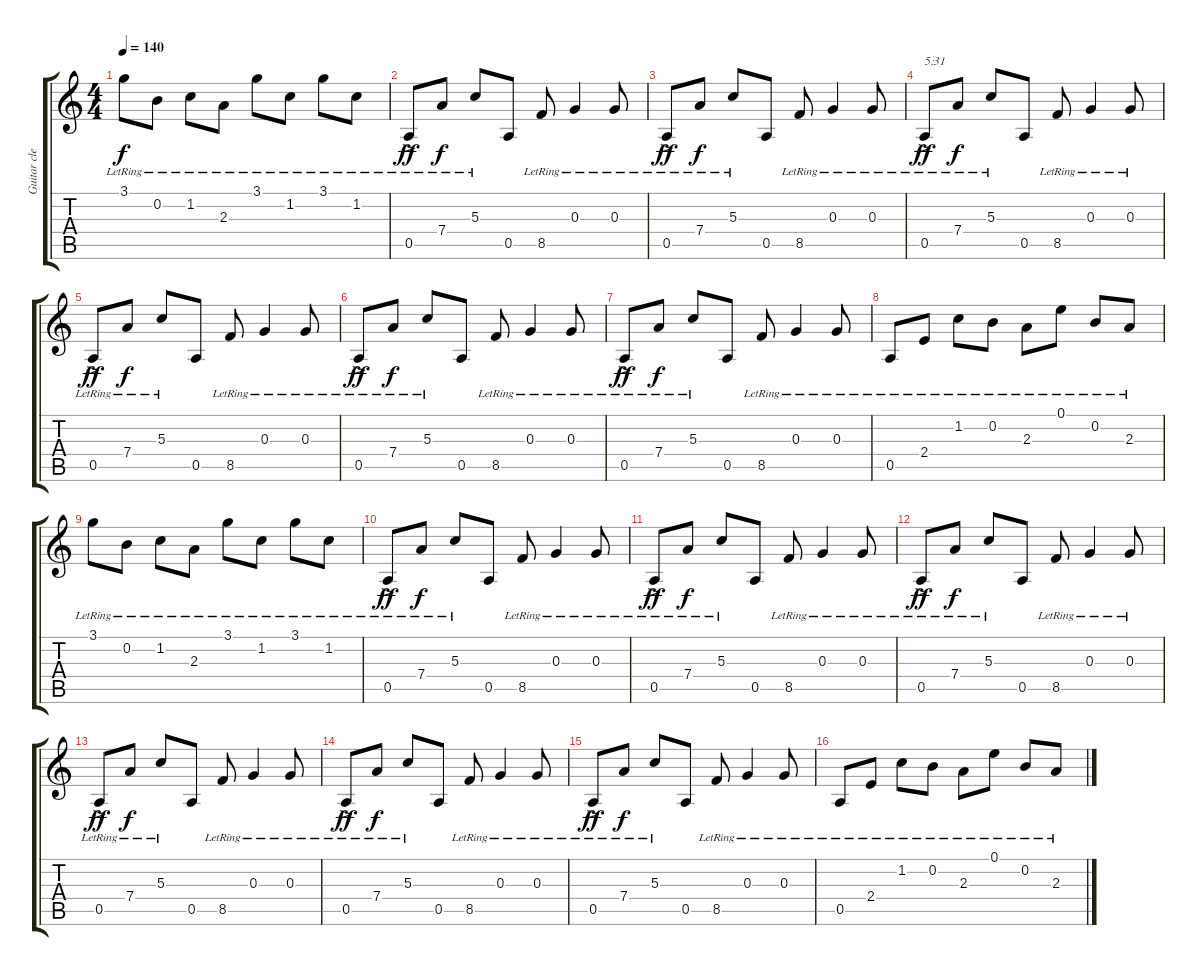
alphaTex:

\track ("Guitar clean" "Guitar cle") {instrument electricguitarclean}
\staff {score tabs}
\tuning (E4 B3 G3 D3 A2 E2) {hide}
\ts (4 4)
\tempo 140
\clef g2
\ks c
3.1{lr}.8{dy f} 0.2{lr}.8 1.2{lr}.8 2.3{lr}.8 3.1{lr}.8 1.2{lr}.8 3.1{lr}.8 1.2{lr}.8 |
0.5{ac lr}.8{dy ff} 7.4{lr}.8{dy f} 5.3{lr}.8 0.5.8 8.5{lr}.8 0.3{lr}.4 0.3{lr}.8 |
0.5{ac lr}.8{dy ff} 7.4{lr}.8{dy f} 5.3{lr}.8 0.5.8 8.5{lr}.8 0.3{lr}.4 0.3{lr}.8 |
0.5{ac lr}.8{txt "5:31" dy ff} 7.4{lr}.8{dy f} 5.3{lr}.8 0.5.8 8.5{lr}.8 0.3{lr}.4 0.3{lr}.8 |
0.5{ac lr}.8{dy ff} 7.4{lr}.8{dy f} 5.3{lr}.8 0.5.8 8.5{lr}.8 0.3{lr}.4 0.3{lr}.8 |
0.5{ac lr}.8{dy ff} 7.4{lr}.8{dy f} 5.3{lr}.8 0.5.8 8.5{lr}.8 0.3{lr}.4 0.3{lr}.8 |
0.5{ac lr}.8{dy ff} 7.4{lr}.8{dy f} 5.3{lr}.8 0.5.8 8.5{lr}.8 0.3{lr}.4 0.3{lr}.8 |
0.5{lr}.8 2.4{lr}.8 1.2{lr}.8 0.2{lr}.8 2.3{lr}.8 0.1{lr}.8 0.2{lr}.8 2.3{lr}.8 |
3.1{lr}.8 0.2{lr}.8 1.2{lr}.8 2.3{lr}.8 3.1{lr}.8 1.2{lr}.8 3.1{lr}.8 1.2{lr}.8 |
0.5{ac lr}.8{dy ff} 7.4{lr}.8{dy f} 5.3{lr}.8 0.5.8 8.5{lr}.8 0.3{lr}.4 0.3{lr}.8 |
0.5{ac lr}.8{dy ff} 7.4{lr}.8{dy f} 5.3{lr}.8 0.5.8 8.5{lr}.8 0.3{lr}.4 0.3{lr}.8 |
0.5{ac lr}.8{dy ff} 7.4{lr}.8{dy f} 5.3{lr}.8 0.5.8 8.5{lr}.8 0.3{lr}.4 0.3{lr}.8 |
0.5{ac lr}.8{dy ff} 7.4{lr}.8{dy f} 5.3{lr}.8 0.5.8 8.5{lr}.8 0.3{lr}.4 0.3{lr}.8 |
0.5{ac lr}.8{dy ff} 7.4{lr}.8{dy f} 5.3{lr}.8 0.5.8 8.5{lr}.8 0.3{lr}.4 0.3{lr}.8 |
0.5{ac lr}.8{dy ff} 7.4{lr}.8{dy f} 5.3{lr}.8 0.5.8 8.5{lr}.8 0.3{lr}.4 0.3{lr}.8 |
0.5{lr}.8 2.4{lr}.8 1.2{lr}.8 0.2{lr}.8 2.3{lr}.8 0.1{lr}.8 0.2{lr}.8 2.3{lr}.8
